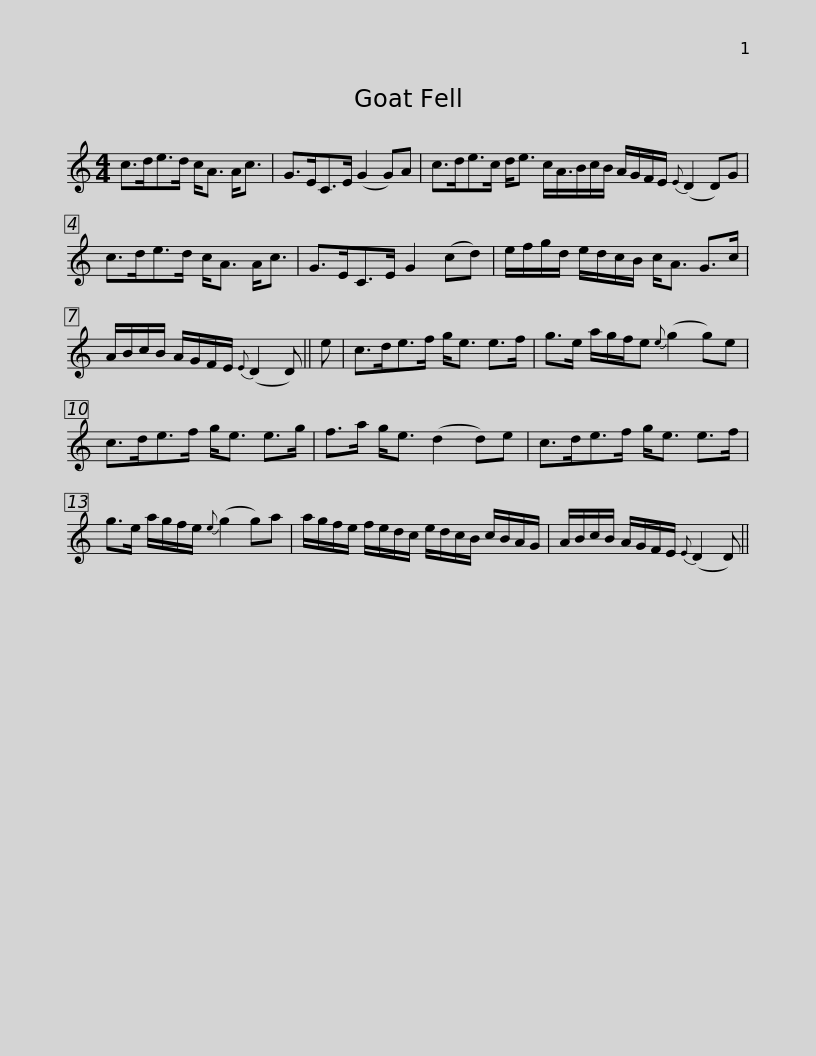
X:1
L:1/8
M:4/4
I:linebreak $
K:C
V:1 treble
V:1
 c>de>d c<A A<c | G>EC>E (G2 G)A | c>de>c d<e c/A3/4B/c/B/ A/G/F/E/{E} (D2 D)G |$ c>de>d c<A A<c | G>EC>E G2 (cd) | %5
 e/f/g/d/ e/d/c/B/ c<A G>c | A/B/c/B/ A/G/F/E/{E} (D2 D) || e |$ c>de>f g<e e>f | g>e a/g/f/e{e} (g2 g)e | %10
 c>de>f g<e e>g | f>a g<e (d2 d)e |$ c>de>f g<e e>f | g>e a/g/f/e/{e} (g2 g)a | a/g/f/e/ f/e/d/c/ e/d/c/B/ c/B/A/G/ | %15
 A/B/c/B/ A/G/F/E/{E} (D2 D) || %16
